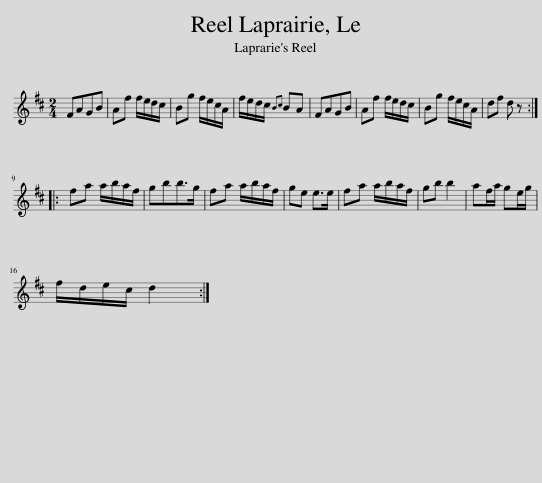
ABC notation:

X:1
L:1/8
M:2/4
I:linebreak $
K:D
V:1 treble
V:1
 FAGB | Af f/e/d/c/ | Bg f/e/c/A/ | f/e/d/c/{Bc} BA | FAGB | %5
 Af f/e/d/c/ | Bg f/e/c/A/ | df d z ::$ fa a/b/a/f/ | gbb>g | %10
 fa a/b/a/f/ | ge e>e | fa a/b/a/f/ | gb b2 | af/a/ ge/g/ |$ %15
 f/d/e/c/ d2 :| %16
